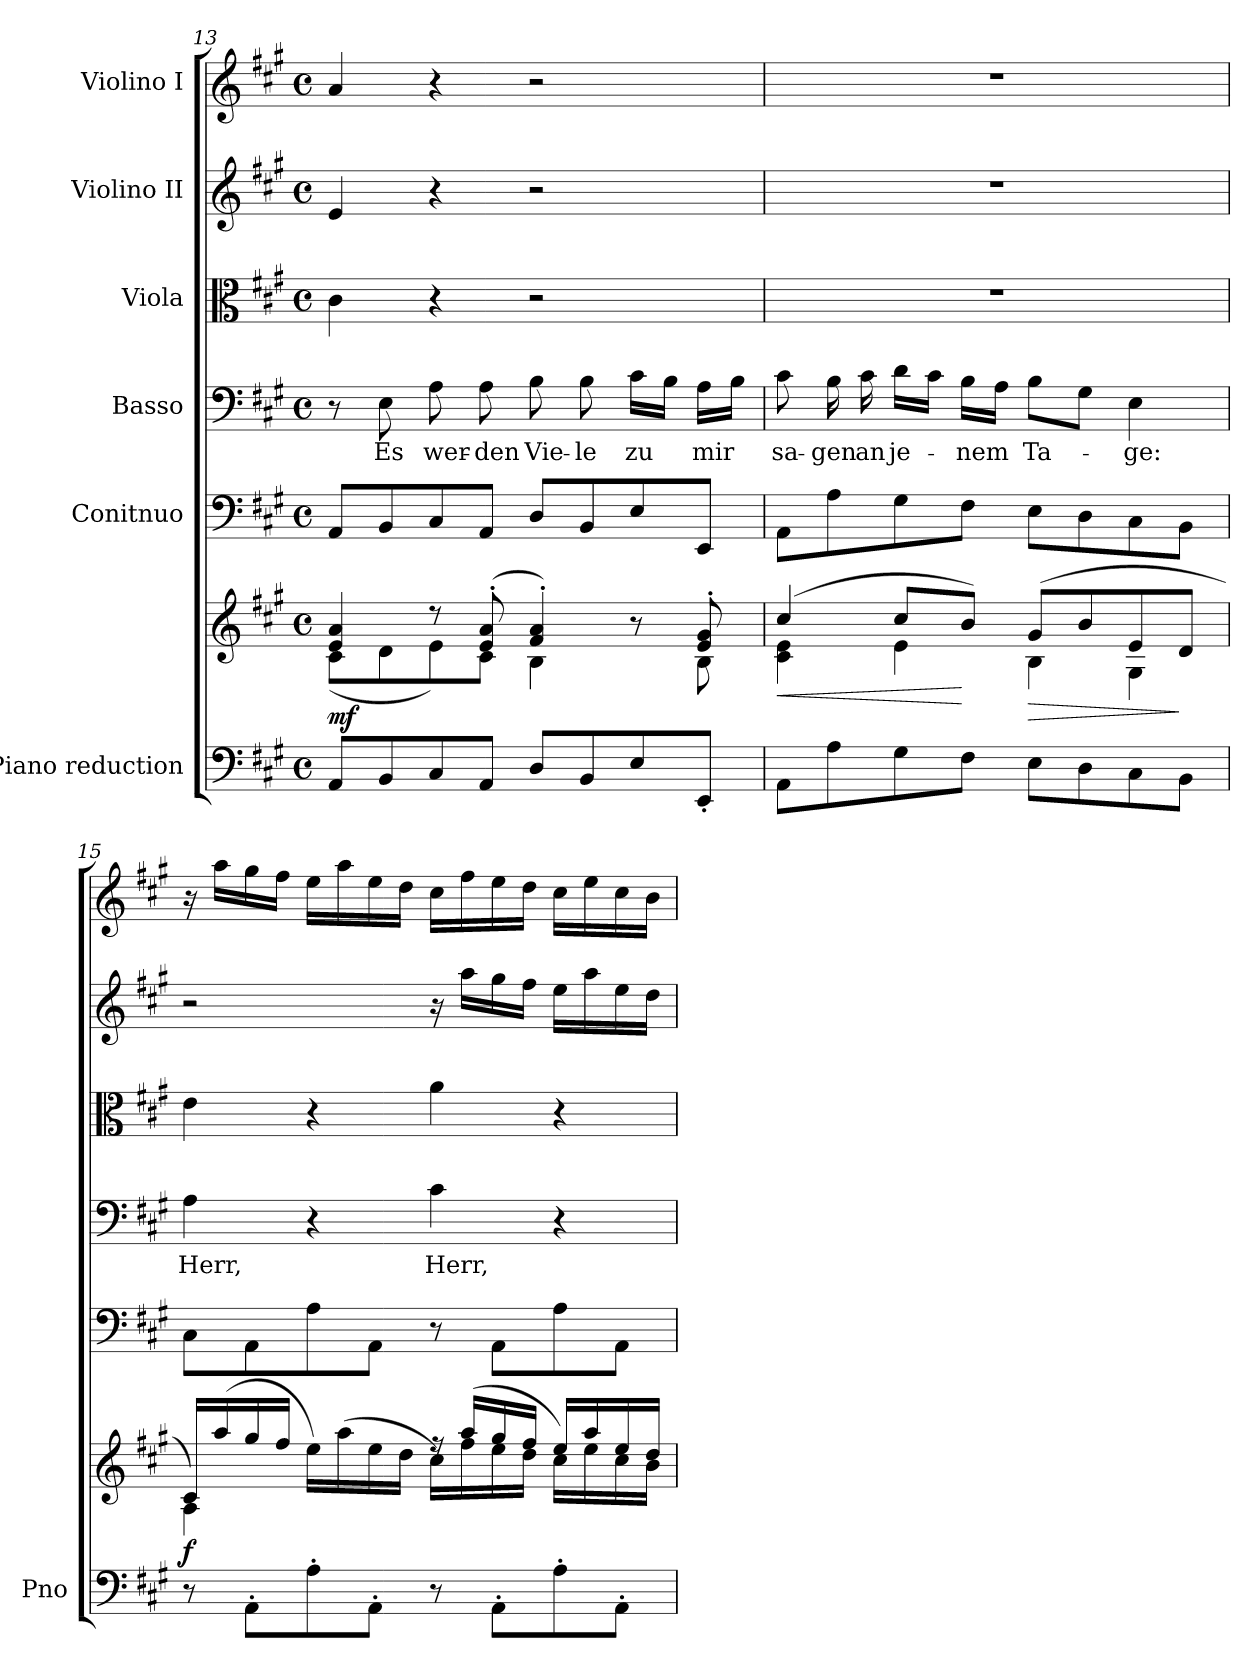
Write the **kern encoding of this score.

**kern	**kern	**dynam	**kern	**kern	**text	**kern	**kern	**kern
*part6	*part6	*part6	*part5	*part4	*part4	*part3	*part2	*part1
*staff7	*staff6	*staff6/7	*staff5	*staff4	*staff4	*staff3	*staff2	*staff1
*I"Piano reduction	*	*	*I"Conitnuo	*I"Basso	*	*I"Viola	*I"Violino II	*I"Violino I
*I'Pno	*	*	*	*	*	*	*	*
*clefF4	*clefG2	*	*clefF4	*clefF4	*	*clefC3	*clefG2	*clefG2
*k[f#c#g#]	*k[f#c#g#]	*	*k[f#c#g#]	*k[f#c#g#]	*	*k[f#c#g#]	*k[f#c#g#]	*k[f#c#g#]
*M4/4	*M4/4	*	*M4/4	*M4/4	*	*M4/4	*M4/4	*M4/4
*met(c)	*met(c)	*	*met(c)	*met(c)	*	*met(c)	*met(c)	*met(c)
=13	=13	=13	=13	=13	=13	=13	=13	=13
*	*^	*	*	*	*	*	*	*
!	!	!	!LO:DY:b	!	!	!	!	!	!
8AA/L	4e/ 4a/	(<8c#\L	mf	8AA/L	8r	.	4c#\	4e/	4a/
!	!	!	!	!	!	!LO:LY:b	!	!	!
8BB/	.	8d\	.	8BB/	8E\	Es	.	.	.
!	!	!	!	!	!	!LO:LY:b	!	!	!
8C#/	8r	8e\)	.	8C#/	8A\	wer-	4r	4r	4r
!	!	!	!	!	!	!LO:LY:b	!	!	!
8AA/J	(>8e/' 8a/'	8c#\J	.	8AA/J	8A\	den	.	.	.
!	!	!	!	!	!	!LO:LY:b	!	!	!
8D/L	4f#/' 4a/')	4B\	.	8D/L	8B\	Vie-	2r	2r	2r
!	!	!	!	!	!	!LO:LY:b	!	!	!
8BB/	.	.	.	8BB/	8B\	le	.	.	.
!	!	!	!	!	!	!LO:LY:b	!	!	!
8E/	8r	8ryy	.	8E/	16c#\LL	zu	.	.	.
.	.	.	.	.	16B\JJ	.	.	.	.
!	!	!	!	!	!	!LO:LY:b	!	!	!
8EE'/J	8e/' 8g#/'	8B\	.	8EE/J	16A\LL	mir	.	.	.
.	.	.	.	.	16B\JJ	.	.	.	.
!!LO:PB:g=z
=14	=14	=14	=14	=14	=14	=14	=14	=14	=14
!	!	!	!LO:HP:b	!	!	!LO:LY:b	!	!	!
8AA\L	(>4cc#/	4c#\ 4e\	<	8AA\L	8c#\	sa-	1r	1r	1r
!	!	!	!	!	!	!LO:LY:b	!	!	!
8A\	.	.	.	8A\	16B\	-gen	.	.	.
!	!	!	!	!	!	!LO:LY:b	!	!	!
.	.	.	.	.	16c#\	an	.	.	.
!	!	!	!	!	!	!LO:LY:b	!	!	!
8G#\	8cc#/L	4e\	.	8G#\	16d\LL	je-	.	.	.
.	.	.	.	.	16c#\JJ	.	.	.	.
!	!	!	!	!	!	!LO:LY:b	!	!	!
8F#\J	8b/J)	.	[	8F#\J	16B\LL	-nem	.	.	.
.	.	.	.	.	16A\JJ	.	.	.	.
!	!	!	!LO:HP:b	!	!	!LO:LY:b	!	!	!
8E\L	(>8g#/L	4B\	>	8E\L	8B\L	Ta-	.	.	.
8D\	8b/	.	.	8D\	8G#\J	.	.	.	.
!	!	!	!	!	!	!LO:LY:b	!	!	!
8C#\	8e/	4G#\	.	8C#\	4E\	-ge:	.	.	.
8BB\J	8d/J	.	]	8BB\J	.	.	.	.	.
=15	=15	=15	=15	=15	=15	=15	=15	=15	=15
!	!	!	!LO:DY:b	!	!	!LO:LY:b	!	!	!
8r	16c#/LL)	4A\	f	8C#\L	4A\	Herr,	4e\	2r	16r
.	(>16aa/	.	.	.	.	.	.	.	16aa\LL
8AA'\L	16gg#/	.	.	8AA\	.	.	.	.	16gg#\
.	16ff#/JJ	.	.	.	.	.	.	.	16ff#\JJ
8A'\	16ee\LL)	4ryy	.	8A\	4r	.	4r	.	16ee\LL
.	(>16aa\	.	.	.	.	.	.	.	16aa\
8AA'\J	16ee\	.	.	8AA\J	.	.	.	.	16ee\
.	16dd\JJ	.	.	.	.	.	.	.	16dd\JJ
!	!	!	!	!	!	!LO:LY:b	!	!	!
8r	16rff	16cc#\LL)	.	8r	4c#\	Herr,	4a\	16r	16cc#\LL
.	(>16aa/LL	16ff#\	.	.	.	.	.	16aa\LL	16ff#\
8AA'\L	16gg#/	16ee\	.	8AA\L	.	.	.	16gg#\	16ee\
.	16ff#/JJ	16dd\JJ	.	.	.	.	.	16ff#\JJ	16dd\JJ
8A'\	16ee/LL)	16cc#\LL	.	8A\	4r	.	4r	16ee\LL	16cc#\LL
.	16aa/	16ee\	.	.	.	.	.	16aa\	16ee\
8AA'\J	16ee/	16cc#\	.	8AA\J	.	.	.	16ee\	16cc#\
.	16dd/JJ	16b\JJ	.	.	.	.	.	16dd\JJ	16b\JJ
*	*v	*v	*	*	*	*	*	*	*
=	=	=	=	=	=	=	=	=
*-	*-	*-	*-	*-	*-	*-	*-	*-
